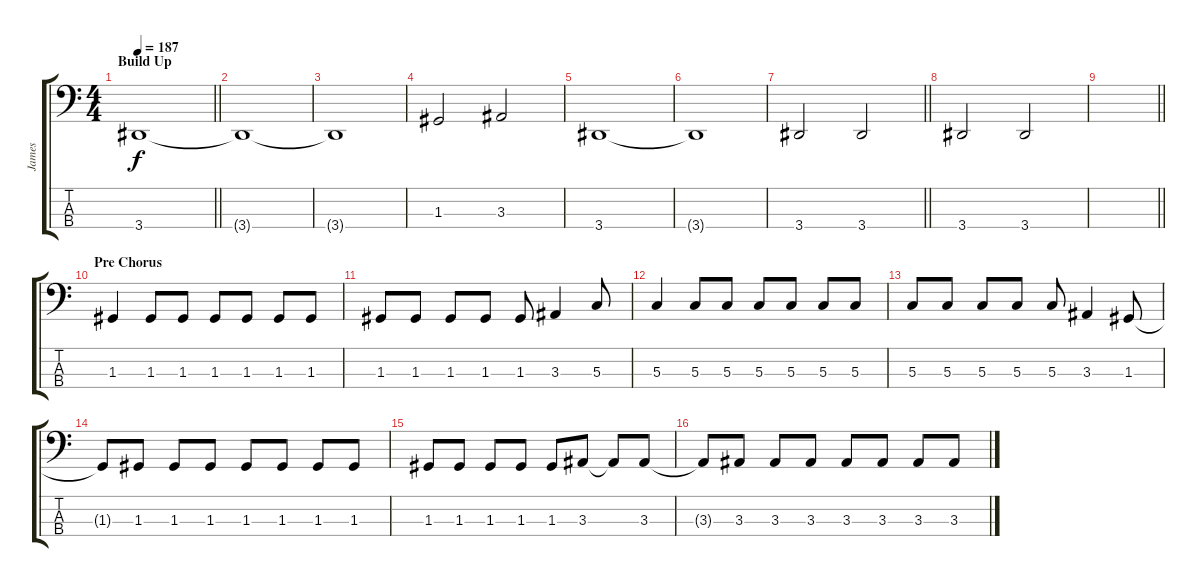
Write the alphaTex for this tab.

\track ("James" "James") {instrument electricbassfinger}
\staff {score tabs}
\tuning (F2 C2 G1 C1) {hide}
\ts (4 4)
\section ("" "Build Up")
\tempo 187
\clef f4
\barLineRight lightlight
\ks c
3.4.1{dy f} |
3.4{t}.1 |
3.4{t}.1 |
1.3.2 3.3.2 |
3.4.1 |
3.4{t}.1 |
\barLineRight lightlight
3.4.2 3.4.2 |
3.4.2 3.4.2 |
\barLineRight lightlight
|
\section ("" "Pre Chorus")
1.3.4 1.3.8 1.3.8 1.3.8 1.3.8 1.3.8 1.3.8 |
1.3.8 1.3.8 1.3.8 1.3.8 1.3.8 3.3.4 5.3.8 |
5.3.4 5.3.8 5.3.8 5.3.8 5.3.8 5.3.8 5.3.8 |
5.3.8 5.3.8 5.3.8 5.3.8 5.3.8 3.3.4 1.3.8 |
1.3{t}.8 1.3.8 1.3.8 1.3.8 1.3.8 1.3.8 1.3.8 1.3.8 |
1.3.8 1.3.8 1.3.8 1.3.8 1.3.8 3.3.8 3.3{t}.8 3.3.8 |
3.3{t}.8 3.3.8 3.3.8 3.3.8 3.3.8 3.3.8 3.3.8 3.3.8
